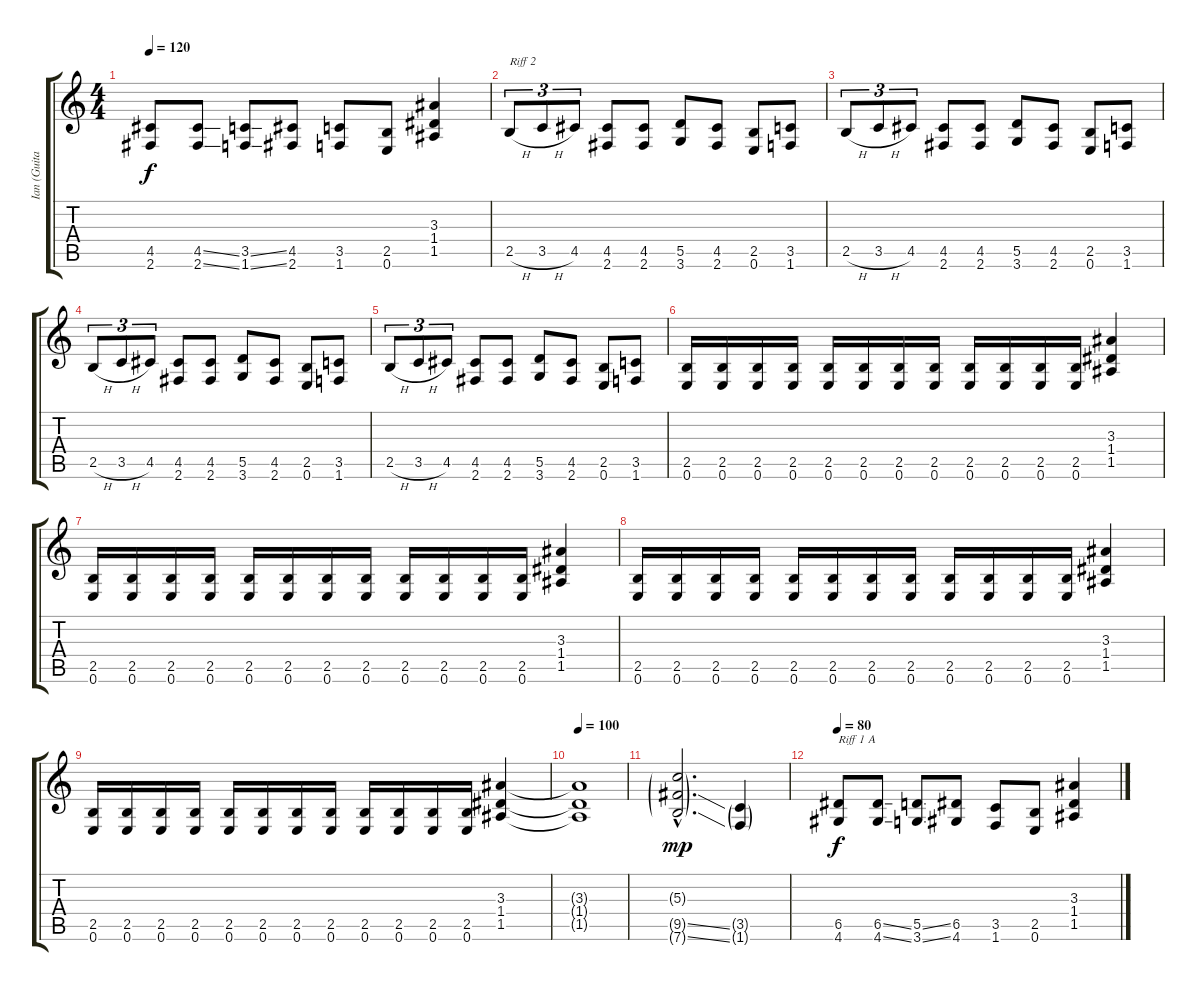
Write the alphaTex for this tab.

\track ("Ian (Guitars)" "Ian (Guita") {instrument distortionguitar}
\staff {score tabs}
\tuning (E4 B3 G3 D3 A2 E2) {hide}
\ts (4 4)
\tempo 120
\clef g2
\ks c
(4.5 2.6).8{dy f} (4.5{ss} 2.6{ss}).8 (3.5{ss} 1.6{ss}).8 (4.5 2.6).8 (3.5 1.6).8 (2.5 0.6).8 (3.3 1.4 1.5).4 |
2.5{h}.8{tu (3 2) txt "Riff 2"} 3.5{h}.8{tu (3 2)} 4.5.8{tu (3 2)} (4.5 2.6).8 (4.5 2.6).8 (5.5 3.6).8 (4.5 2.6).8 (2.5 0.6).8 (3.5 1.6).8 |
2.5{h}.8{tu (3 2)} 3.5{h}.8{tu (3 2)} 4.5.8{tu (3 2)} (4.5 2.6).8 (4.5 2.6).8 (5.5 3.6).8 (4.5 2.6).8 (2.5 0.6).8 (3.5 1.6).8 |
2.5{h}.8{tu (3 2)} 3.5{h}.8{tu (3 2)} 4.5.8{tu (3 2)} (4.5 2.6).8 (4.5 2.6).8 (5.5 3.6).8 (4.5 2.6).8 (2.5 0.6).8 (3.5 1.6).8 |
2.5{h}.8{tu (3 2)} 3.5{h}.8{tu (3 2)} 4.5.8{tu (3 2)} (4.5 2.6).8 (4.5 2.6).8 (5.5 3.6).8 (4.5 2.6).8 (2.5 0.6).8 (3.5 1.6).8 |
(2.5 0.6).16 (2.5 0.6).16 (2.5 0.6).16 (2.5 0.6).16 (2.5 0.6).16 (2.5 0.6).16 (2.5 0.6).16 (2.5 0.6).16 (2.5 0.6).16 (2.5 0.6).16 (2.5 0.6).16 (2.5 0.6).16 (3.3 1.4 1.5).4 |
(2.5 0.6).16 (2.5 0.6).16 (2.5 0.6).16 (2.5 0.6).16 (2.5 0.6).16 (2.5 0.6).16 (2.5 0.6).16 (2.5 0.6).16 (2.5 0.6).16 (2.5 0.6).16 (2.5 0.6).16 (2.5 0.6).16 (3.3 1.4 1.5).4 |
(2.5 0.6).16 (2.5 0.6).16 (2.5 0.6).16 (2.5 0.6).16 (2.5 0.6).16 (2.5 0.6).16 (2.5 0.6).16 (2.5 0.6).16 (2.5 0.6).16 (2.5 0.6).16 (2.5 0.6).16 (2.5 0.6).16 (3.3 1.4 1.5).4 |
(2.5 0.6).16 (2.5 0.6).16 (2.5 0.6).16 (2.5 0.6).16 (2.5 0.6).16 (2.5 0.6).16 (2.5 0.6).16 (2.5 0.6).16 (2.5 0.6).16 (2.5 0.6).16 (2.5 0.6).16 (2.5 0.6).16 (3.3 1.4 1.5).4 |
\tempo 100
(3.3{t} 1.4{t} 1.5{t}).1 |
(5.3{g hac} 9.5{ss g hac} 7.6{ss g hac}).2{d dy mp} (3.5{g} 1.6{g}).4 |
\tempo 80
(6.5 4.6).8{txt "Riff 1 A" dy f} (6.5{ss} 4.6{ss}).8 (5.5{ss} 3.6{ss}).8 (6.5 4.6).8 (3.5 1.6).8 (2.5 0.6).8 (3.3 1.4 1.5).4
